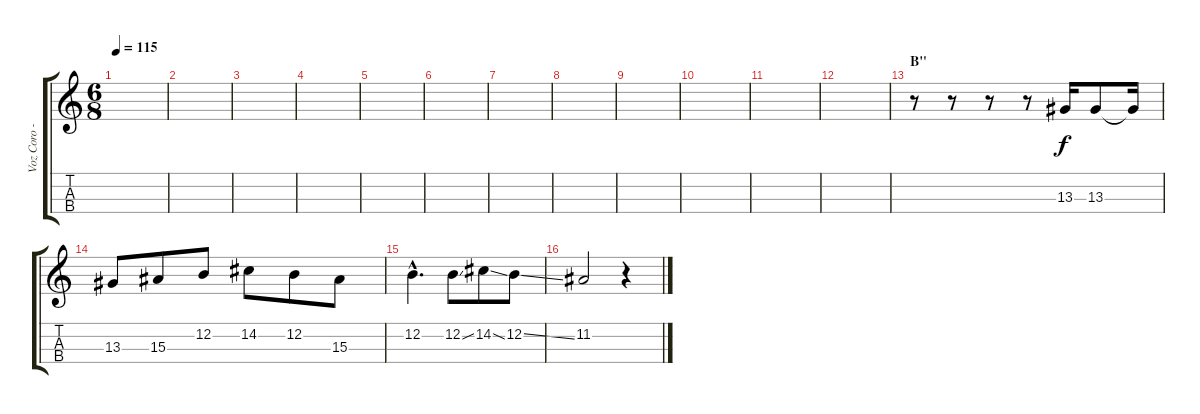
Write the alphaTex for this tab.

\track ("Voz Coro - Serj Tankian" "Voz Coro -") {instrument lead6voice}
\staff {score tabs}
\tuning (E4 B3 G3 D3) {hide}
\ts (6 8)
\tempo 115
\clef g2
\ks c
|
|
|
|
|
|
|
|
|
|
|
|
\section ("" "B''")
r.8 r.8 r.8 r.8 13.3.16 13.3.8 13.3{t}.16 |
13.3.8 15.3.8 12.2.8 14.2.8 12.2.8 15.3.8 |
12.2{hac}.4{d} 12.2{ss}.8 14.2{ss}.8 12.2{ss}.8 |
11.2.2 r.4
